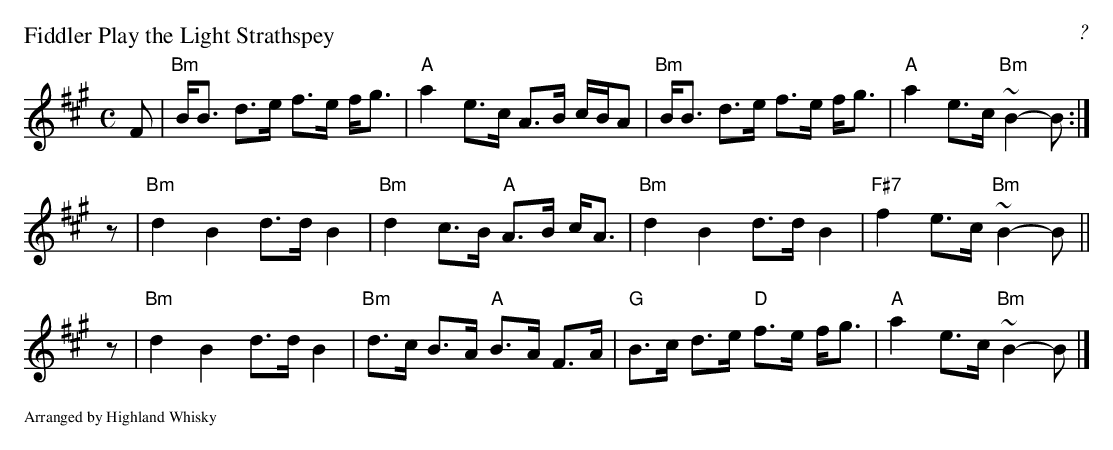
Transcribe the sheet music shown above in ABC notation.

X:1
P: Fiddler Play the Light Strathspey
O: ?
M: C
L: 1/8
K: Bdor
F \
| "Bm"B<B d>e f>e f<g | "A"a2 e>c A>B c/B/A \
| "Bm"B<B d>e f>e f<g | "A"a2 e>c "Bm"~B2-B :|
z \
| "Bm"d2 B2 d>d B2 | "Bm"d2 c>B "A"A>B c<A \
| "Bm"d2 B2 d>d B2 | "F#7"f2 e>c "Bm"~B2-B ||
z \
| "Bm"d2 B2 d>d B2 | "Bm"d>c B>A "A"B>A F>A \
| "G"B>c d>e "D"f>e f<g | "A"a2 e>c "Bm"~B2-B |]
